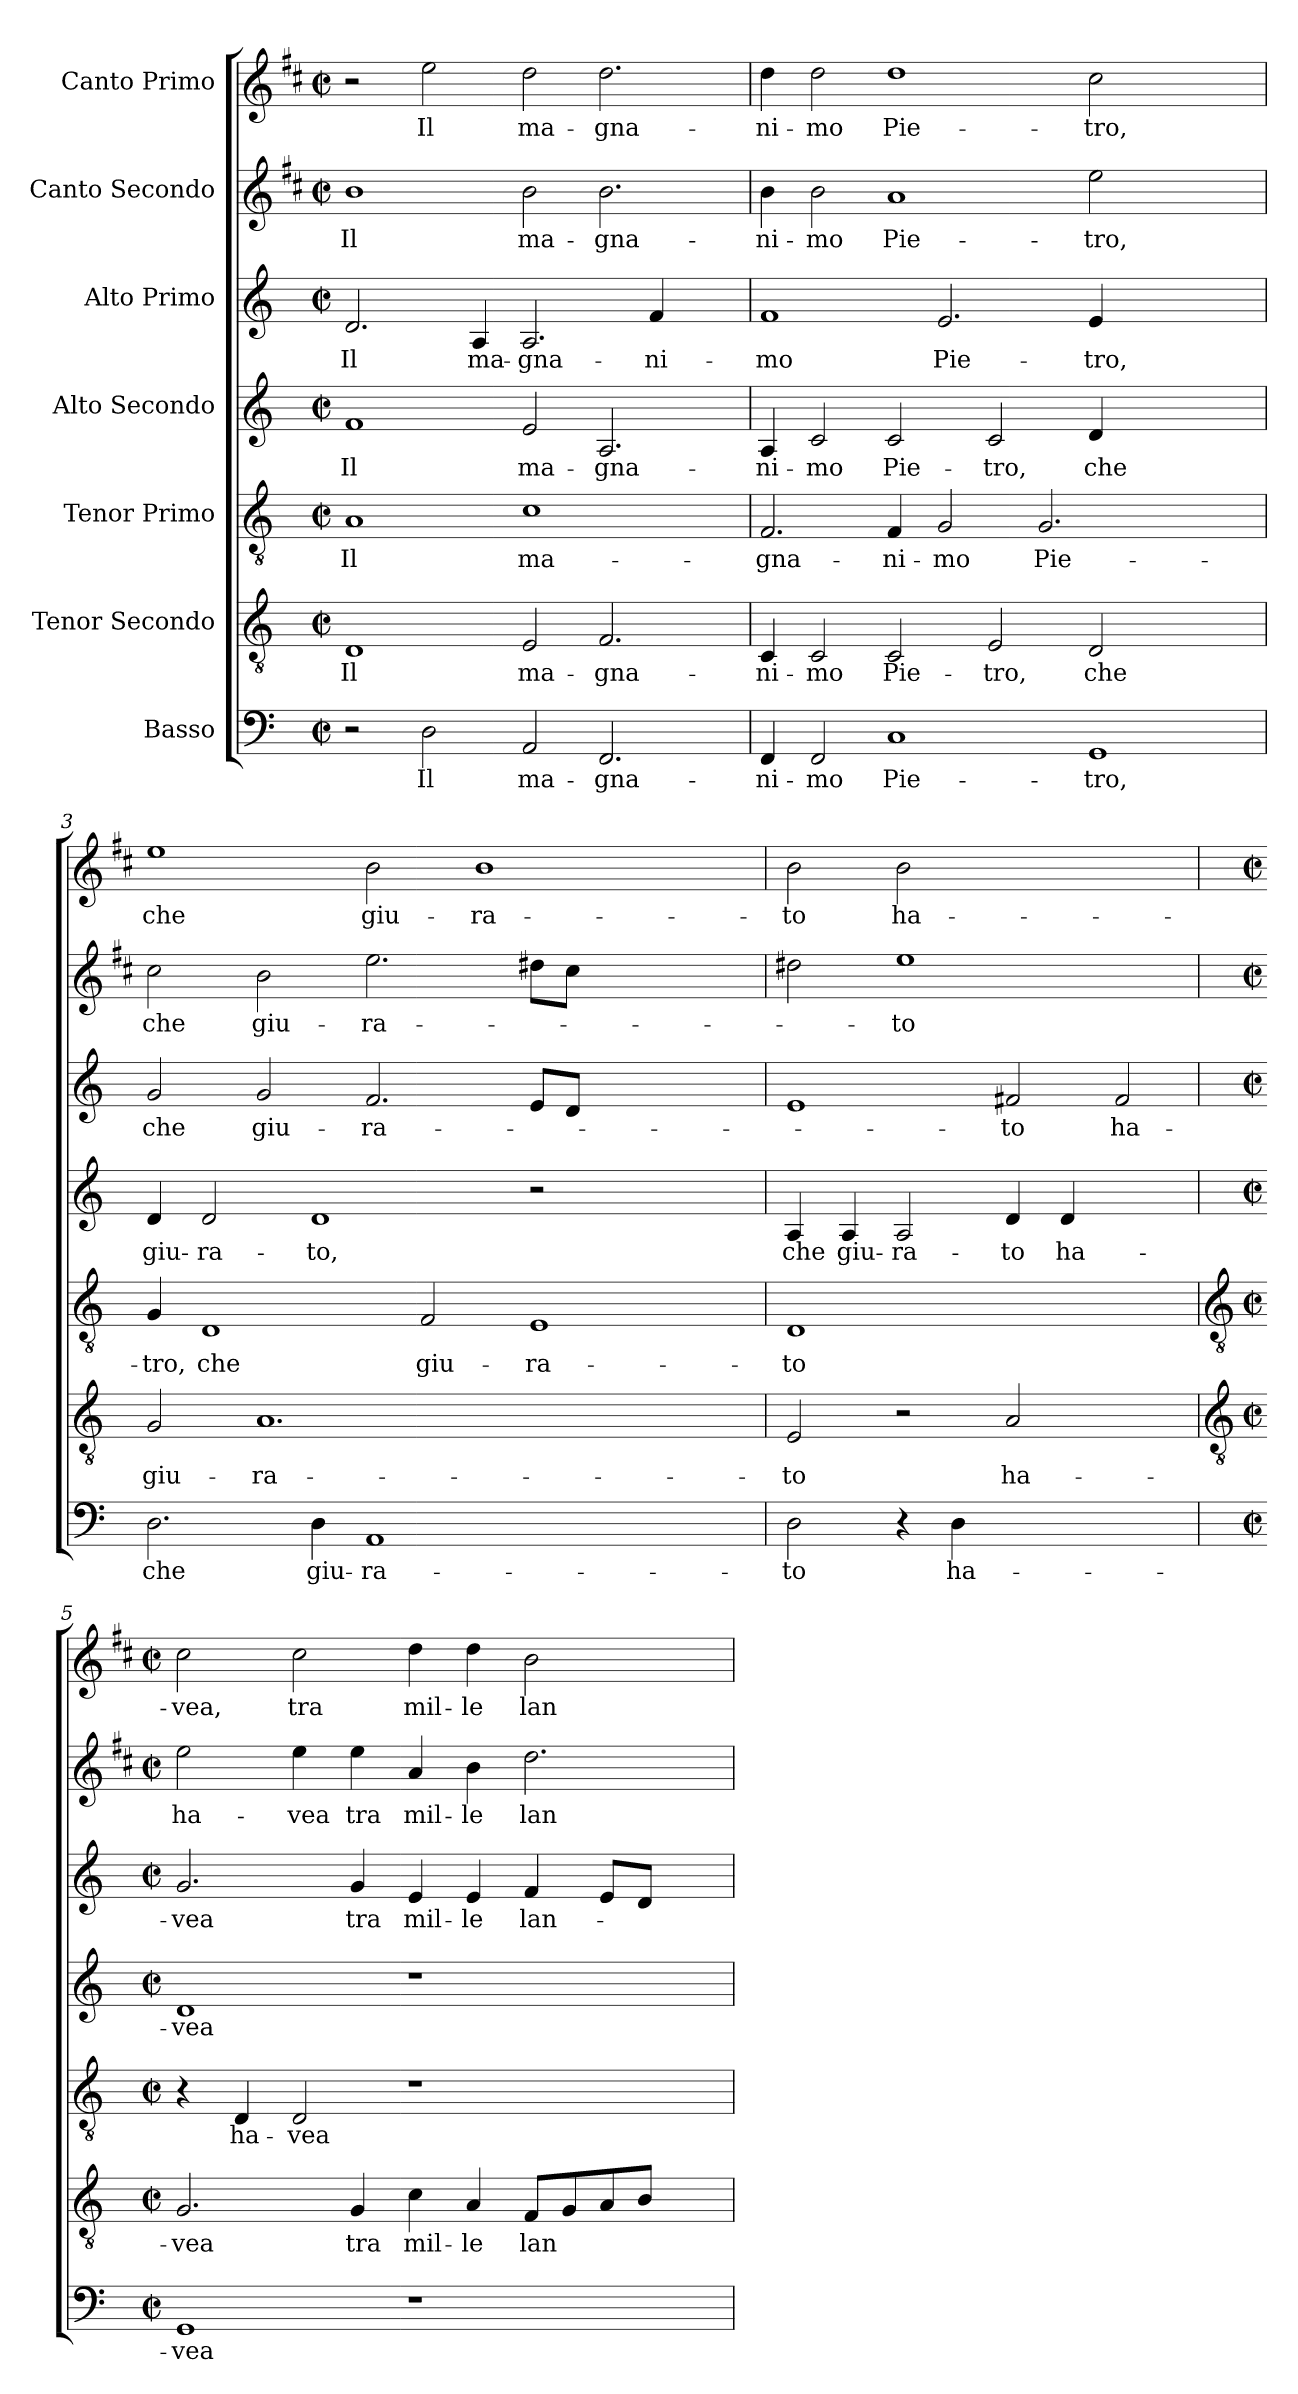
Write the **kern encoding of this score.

**kern	**text	**kern	**text	**kern	**text	**kern	**text	**kern	**text	**kern	**text	**kern	**text
*part7	*part7	*part6	*part6	*part5	*part5	*part4	*part4	*part3	*part3	*part2	*part2	*part1	*part1
*staff7	*staff7	*staff6	*staff6	*staff5	*staff5	*staff4	*staff4	*staff3	*staff3	*staff2	*staff2	*staff1	*staff1
*I"Basso	*	*I"Tenor Secondo	*	*I"Tenor Primo	*	*I"Alto Secondo	*	*I"Alto Primo	*	*I"Canto Secondo	*	*I"Canto Primo	*
*clefF4	*	*clefGv2	*	*clefGv2	*	*clefG2	*	*clefG2	*	*clefG2	*	*clefG2	*
*	*	*	*	*	*	*	*	*	*	*ITrd1c2	*	*ITrd1c2	*
*k[]	*	*k[]	*	*k[]	*	*k[]	*	*k[]	*	*k[]	*	*k[]	*
*C:	*	*C:	*	*C:	*	*C:	*	*C:	*	*C:	*	*C:	*
*M4/2	*	*M4/2	*	*M4/2	*	*M4/2	*	*M4/2	*	*M4/2	*	*M4/2	*
*met(c|)	*	*met(c|)	*	*met(c|)	*	*met(c|)	*	*met(c|)	*	*met(c|)	*	*met(c|)	*
=1	=1	=1	=1	=1	=1	=1	=1	=1	=1	=1	=1	=1	=1
!	!	!	!LO:LY:b	!	!LO:LY:b	!	!LO:LY:b	!	!LO:LY:b	!	!LO:LY:b	!	!
2r	.	1D	Il	1A	Il	1f	Il	2.d	Il	1a	Il	2r	.
!	!LO:LY:b	!	!	!	!	!	!	!	!	!	!	!	!LO:LY:b
2D	Il	.	.	.	.	.	.	.	.	.	.	2dd	Il
!	!	!	!	!	!	!	!	!	!LO:LY:b	!	!	!	!
.	.	.	.	.	.	.	.	4A	ma-	.	.	.	.
!	!LO:LY:b	!	!LO:LY:b	!	!LO:LY:b	!	!LO:LY:b	!	!LO:LY:b	!	!LO:LY:b	!	!LO:LY:b
2AA	ma-	2E	ma-	1c	ma-	2e	ma-	2.A	-gna-	2a	ma-	2cc	ma-
!	!LO:LY:b	!	!LO:LY:b	!	!	!	!LO:LY:b	!	!	!	!LO:LY:b	!	!LO:LY:b
2.FF	-gna-	2.F	-gna-	.	.	2.A	-gna-	.	.	2.a	-gna-	2.cc	-gna-
!	!	!	!	!	!	!	!	!	!LO:LY:b	!	!	!	!
.	.	.	.	.	.	.	.	4f	-ni-	.	.	.	.
.	.	.	.	4ryy	.	.	.	4ryy	.	.	.	.	.
=2	=2	=2	=2	=2	=2	=2	=2	=2	=2	=2	=2	=2	=2
!	!LO:LY:b	!	!LO:LY:b	!	!LO:LY:b	!	!LO:LY:b	!	!LO:LY:b	!	!LO:LY:b	!	!LO:LY:b
4FF	-ni-	4C	-ni-	2.F	-gna-	4A	-ni-	1f	-mo	4a	-ni-	4cc	-ni-
!	!LO:LY:b	!	!LO:LY:b	!	!	!	!LO:LY:b	!	!	!	!LO:LY:b	!	!LO:LY:b
2FF	-mo	2C	-mo	.	.	2c	-mo	.	.	2a	-mo	2cc	-mo
!	!LO:LY:b	!	!LO:LY:b	!	!LO:LY:b	!	!LO:LY:b	!	!	!	!LO:LY:b	!	!LO:LY:b
1C	Pie-	2C	Pie-	4F	-ni-	2c	Pie-	.	.	1g	Pie-	1cc	Pie-
!	!	!	!	!	!LO:LY:b	!	!	!	!LO:LY:b	!	!	!	!
.	.	.	.	2G	-mo	.	.	2.e	Pie-	.	.	.	.
!	!	!	!LO:LY:b	!	!	!	!LO:LY:b	!	!	!	!	!	!
.	.	2E	-tro,	.	.	2c	-tro,	.	.	.	.	.	.
!	!	!	!	!	!LO:LY:b	!	!	!	!	!	!	!	!
.	.	.	.	2.G	Pie-	.	.	.	.	.	.	.	.
!	!LO:LY:b	!	!LO:LY:b	!	!	!	!LO:LY:b	!	!LO:LY:b	!	!LO:LY:b	!	!LO:LY:b
1GG	-tro,	2D	che	.	.	4d	che	4e	-tro,	2dd	-tro,	2b	-tro,
.	.	.	.	.	.	2.ryy	.	2.ryy	.	.	.	.	.
.	.	2ryy	.	2ryy	.	.	.	.	.	2ryy	.	2ryy	.
=3	=3	=3	=3	=3	=3	=3	=3	=3	=3	=3	=3	=3	=3
!	!LO:LY:b	!	!LO:LY:b	!	!LO:LY:b	!	!LO:LY:b	!	!LO:LY:b	!	!LO:LY:b	!	!LO:LY:b
2.D	che	2G	giu-	4G	-tro,	4d	giu-	2g	che	2b	che	1dd	che
!	!	!	!	!	!LO:LY:b	!	!LO:LY:b	!	!	!	!	!	!
.	.	.	.	1D	che	2d	-ra-	.	.	.	.	.	.
!	!	!	!LO:LY:b	!	!	!	!	!	!LO:LY:b	!	!LO:LY:b	!	!
.	.	1.A	-ra-	.	.	.	.	2g	giu-	2a	giu-	.	.
!	!LO:LY:b	!	!	!	!	!	!LO:LY:b	!	!	!	!	!	!
4D	giu-	.	.	.	.	1d	-to,	.	.	.	.	.	.
!	!LO:LY:b	!	!	!	!	!	!	!	!LO:LY:b	!	!LO:LY:b	!	!LO:LY:b
1AA	-ra-	.	.	.	.	.	.	2.f	-ra-	2.dd	-ra-	2a	giu-
!	!	!	!	!	!LO:LY:b	!	!	!	!	!	!	!	!
.	.	.	.	2F	giu-	.	.	.	.	.	.	.	.
!	!	!	!	!	!	!	!	!	!	!	!	!	!LO:LY:b
.	.	.	.	.	.	.	.	.	.	.	.	1a	-ra-
!	!	!	!	!	!LO:LY:b	!	!	!	!	!	!	!	!
.	.	.	.	1E	-ra-	2r	.	8eL	.	8cc#L	.	.	.
.	.	.	.	.	.	.	.	8dJ	.	8bJ	.	.	.
2.ryy	.	2.ryy	.	.	.	.	.	2.ryy	.	2.ryy	.	.	.
.	.	.	.	.	.	2ryy	.	.	.	.	.	.	.
.	.	.	.	.	.	.	.	.	.	.	.	4ryy	.
=4	=4	=4	=4	=4	=4	=4	=4	=4	=4	=4	=4	=4	=4
!	!LO:LY:b	!	!LO:LY:b	!	!LO:LY:b	!	!LO:LY:b	!	!	!	!	!	!LO:LY:b
2D	-to	2E	-to	1D	-to	4A	che	1e	.	2cc#X	.	2a	-to
!	!	!	!	!	!	!	!LO:LY:b	!	!	!	!	!	!
.	.	.	.	.	.	4A	giu-	.	.	.	.	.	.
!	!	!	!	!	!	!	!LO:LY:b	!	!	!	!LO:LY:b	!	!LO:LY:b
4r	.	2r	.	.	.	2A	-ra-	.	.	1dd	-to	2a	ha-
!	!LO:LY:b	!	!	!	!	!	!	!	!	!	!	!	!
4D	ha-	.	.	.	.	.	.	.	.	.	.	.	.
!	!	!	!LO:LY:b	!	!	!	!LO:LY:b	!	!LO:LY:b	!	!	!	!
1ryy	.	2A	ha-	1ryy	.	4d	-to	2f#X	-to	.	.	1ryy	.
!	!	!	!	!	!	!	!LO:LY:b	!	!	!	!	!	!
.	.	.	.	.	.	4d	ha-	.	.	.	.	.	.
!	!	!	!	!	!	!	!	!	!LO:LY:b	!	!	!	!
.	.	2ryy	.	.	.	2ryy	.	2f#	ha-	2ryy	.	.	.
!!LO:LB:g=z
=5	=5	=5	=5	=5	=5	=5	=5	=5	=5	=5	=5	=5	=5
*	*	*clefGv2	*	*clefGv2	*	*	*	*	*	*	*	*	*
*M4/2	*	*M4/2	*	*M4/2	*	*M4/2	*	*M4/2	*	*M4/2	*	*M4/2	*
*met(c|)	*	*met(c|)	*	*met(c|)	*	*met(c|)	*	*met(c|)	*	*met(c|)	*	*met(c|)	*
!	!LO:LY:b	!	!LO:LY:b	!	!	!	!LO:LY:b	!	!LO:LY:b	!	!LO:LY:b	!	!LO:LY:b
1GG	-vea	2.G	-vea	4r	.	1d	-vea	2.g	-vea	2dd	ha-	2b	-vea,
!	!	!	!	!	!LO:LY:b	!	!	!	!	!	!	!	!
.	.	.	.	4D	ha-	.	.	.	.	.	.	.	.
!	!	!	!	!	!LO:LY:b	!	!	!	!	!	!LO:LY:b	!	!LO:LY:b
.	.	.	.	2D	-vea	.	.	.	.	4dd	-vea	2b	tra
!	!	!	!LO:LY:b	!	!	!	!	!	!LO:LY:b	!	!LO:LY:b	!	!
.	.	4G	tra	.	.	.	.	4g	tra	4dd	tra	.	.
!	!	!	!LO:LY:b	!	!	!	!	!	!LO:LY:b	!	!LO:LY:b	!	!LO:LY:b
1r	.	4c	mil-	1r	.	1r	.	4e	mil-	4g	mil-	4cc	mil-
!	!	!	!LO:LY:b	!	!	!	!	!	!LO:LY:b	!	!LO:LY:b	!	!LO:LY:b
.	.	4A	-le	.	.	.	.	4e	-le	4a	-le	4cc	-le
!	!	!	!LO:LY:b	!	!	!	!	!	!LO:LY:b	!	!LO:LY:b	!	!LO:LY:b
.	.	8FL	lan	.	.	.	.	4f	lan-	2.cc	lan-	2a	lan-
.	.	8G	.	.	.	.	.	.	.	.	.	.	.
.	.	8A	.	.	.	.	.	8eL	.	.	.	.	.
.	.	8BJ	.	.	.	.	.	8dJ	.	.	.	.	.
4ryy	.	4ryy	.	4ryy	.	4ryy	.	4ryy	.	.	.	4ryy	.
=	=	=	=	=	=	=	=	=	=	=	=	=	=
*-	*-	*-	*-	*-	*-	*-	*-	*-	*-	*-	*-	*-	*-
